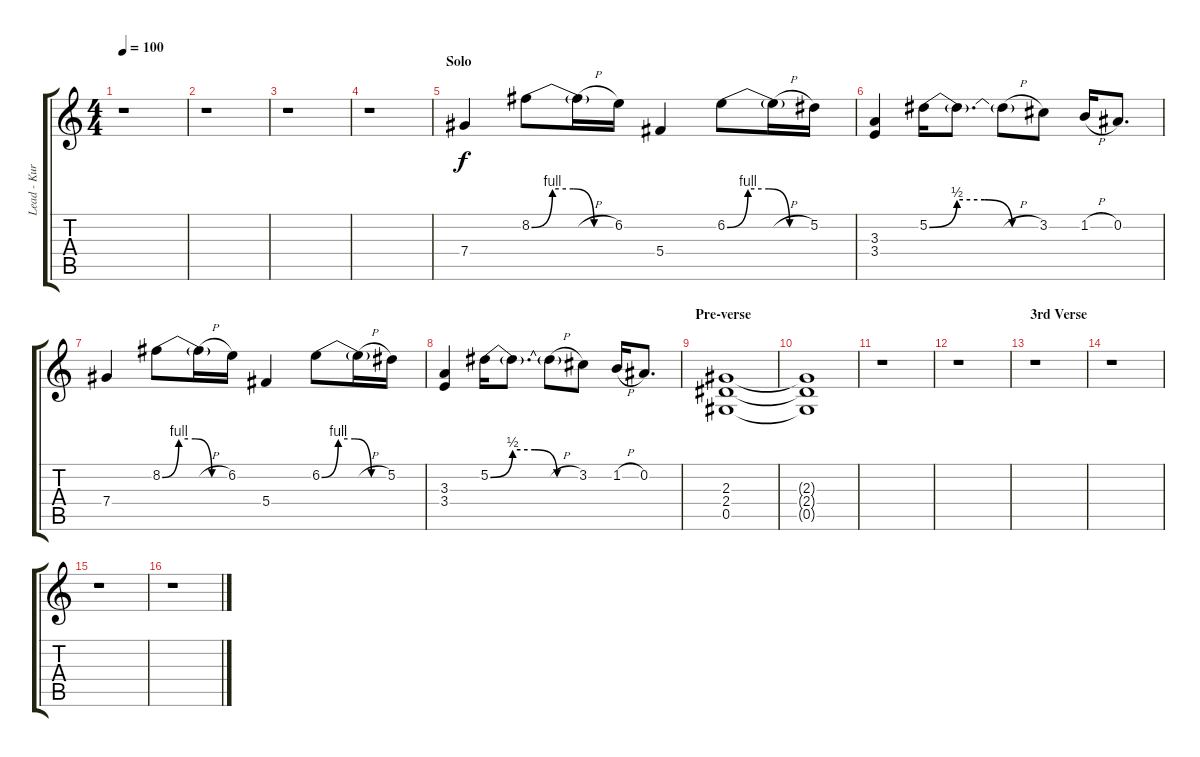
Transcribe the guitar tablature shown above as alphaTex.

\track ("Lead - Kurt Cobain" "Lead - Kur") {instrument overdrivenguitar}
\staff {score tabs}
\tuning (Eb4 Bb3 Gb3 Db3 Ab2 Db2) {hide}
\ts (4 4)
\tempo 100
\clef g2
\ks c
r.1{dy f} |
r.1 |
r.1 |
r.1 |
\section ("" "Solo")
7.4.4 8.2{be (custom 0 0 15 4 30 4 45 0 60 0)}.8 8.2{h t}.16 6.2.16 5.4.4 6.2{be (custom 0 0 15 4 30 4 45 0 60 0)}.8 6.2{h t}.16 5.2.16 |
(3.3 3.4).4 5.2{be (custom 0 0 15 2 30 2 45 0 60 0)}.16 5.2{t}.8{d} 5.2{h t}.8 3.2.8 1.2{h}.16 0.2.8{d} |
7.4.4 8.2{be (custom 0 0 15 4 30 4 45 0 60 0)}.8 8.2{h t}.16 6.2.16 5.4.4 6.2{be (custom 0 0 15 4 30 4 45 0 60 0)}.8 6.2{h t}.16 5.2.16 |
(3.3 3.4).4 5.2{be (custom 0 0 15 2 30 2 45 0 60 0)}.16 5.2{t}.8{d} 5.2{h t}.8 3.2.8 1.2{h}.16 0.2.8{d} |
\section ("" "Pre-verse")
(2.3 2.4 0.5).1 |
(2.3{t} 2.4{t} 0.5{t}).1 |
r.1 |
r.1 |
\section ("" "3rd Verse")
r.1 |
r.1 |
r.1 |
r.1
